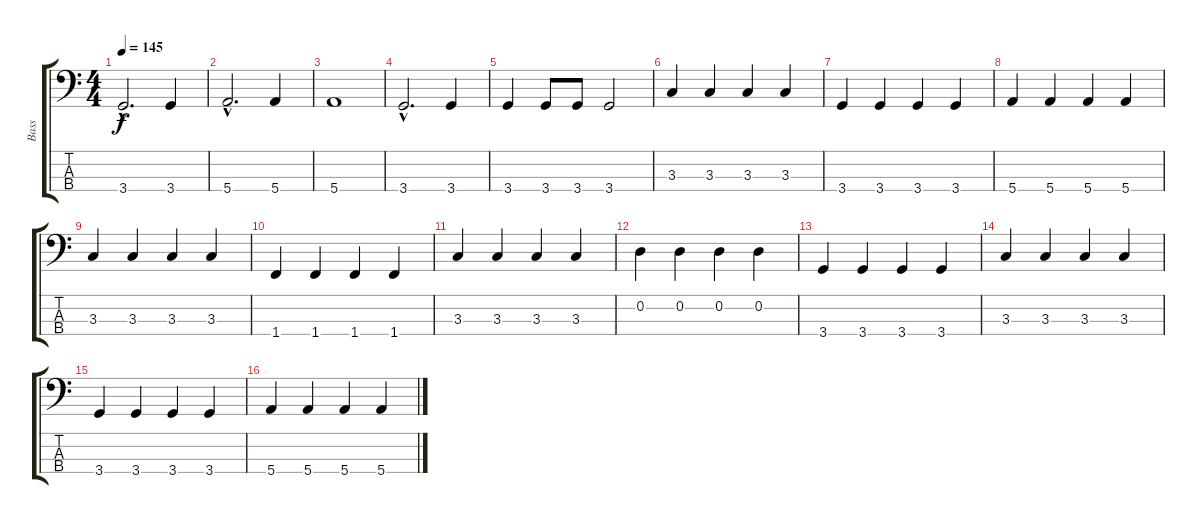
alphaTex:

\track ("Bass" "Bass") {instrument electricbasspick}
\staff {score tabs}
\tuning (G2 D2 A1 E1) {hide}
\ts (4 4)
\tempo 145
\clef f4
\ks c
3.4{hac}.2{d dy f} 3.4.4 |
5.4{hac}.2{d} 5.4.4 |
5.4.1 |
3.4{hac}.2{d} 3.4.4 |
3.4.4 3.4.8 3.4.8 3.4.2 |
3.3.4 3.3.4 3.3.4 3.3.4 |
3.4.4 3.4.4 3.4.4 3.4.4 |
5.4.4 5.4.4 5.4.4 5.4.4 |
3.3.4 3.3.4 3.3.4 3.3.4 |
1.4.4 1.4.4 1.4.4 1.4.4 |
3.3.4 3.3.4 3.3.4 3.3.4 |
0.2.4 0.2.4 0.2.4 0.2.4 |
3.4.4 3.4.4 3.4.4 3.4.4 |
3.3.4 3.3.4 3.3.4 3.3.4 |
3.4.4 3.4.4 3.4.4 3.4.4 |
5.4.4 5.4.4 5.4.4 5.4.4
